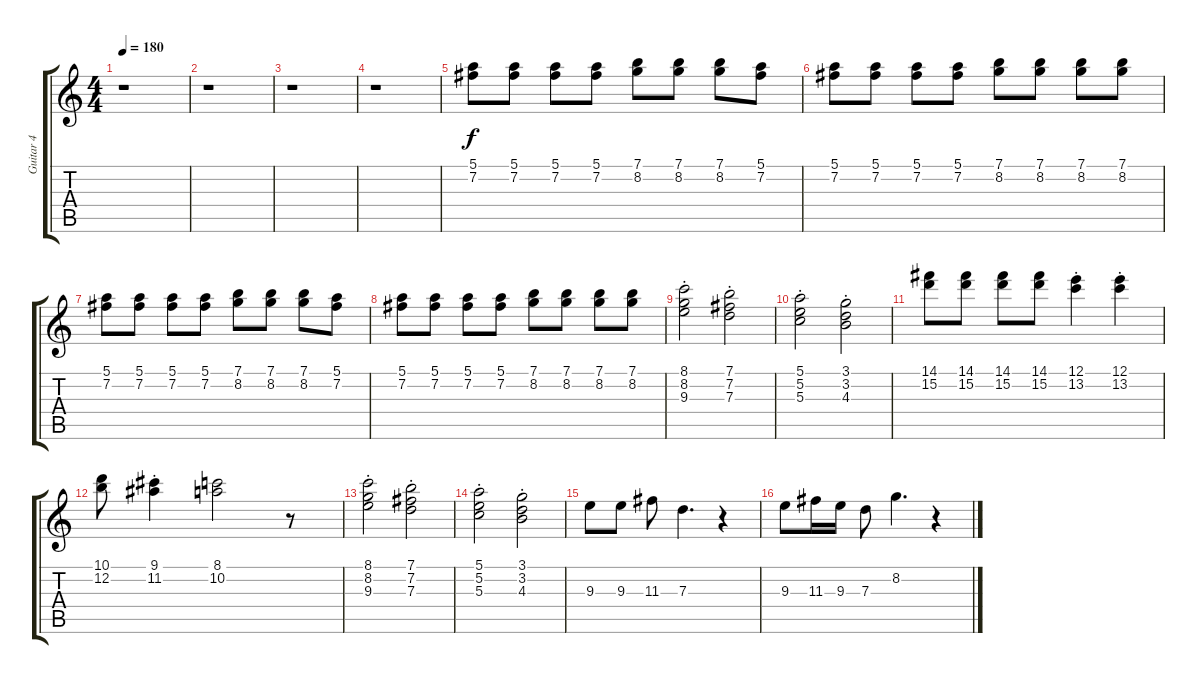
\track ("Guitar 4" "Guitar 4") {instrument acousticguitarnylon}
\staff {score tabs}
\tuning (E4 B3 G3 D3 A2 E2) {hide}
\ts (4 4)
\tempo 180
\clef g2
\ks c
r.1{dy f} |
r.1 |
r.1 |
r.1 |
(5.1 7.2).8 (5.1 7.2).8 (5.1 7.2).8 (5.1 7.2).8 (7.1 8.2).8 (7.1 8.2).8 (7.1 8.2).8 (5.1 7.2).8 |
(5.1 7.2).8 (5.1 7.2).8 (5.1 7.2).8 (5.1 7.2).8 (7.1 8.2).8 (7.1 8.2).8 (7.1 8.2).8 (7.1 8.2).8 |
(5.1 7.2).8 (5.1 7.2).8 (5.1 7.2).8 (5.1 7.2).8 (7.1 8.2).8 (7.1 8.2).8 (7.1 8.2).8 (5.1 7.2).8 |
(5.1 7.2).8 (5.1 7.2).8 (5.1 7.2).8 (5.1 7.2).8 (7.1 8.2).8 (7.1 8.2).8 (7.1 8.2).8 (7.1 8.2).8 |
(8.1{st} 8.2{st} 9.3{st}).2 (7.1{st} 7.2{st} 7.3{st}).2 |
(5.1{st} 5.2{st} 5.3{st}).2 (3.1{st} 3.2{st} 4.3{st}).2 |
(14.1 15.2).8 (14.1 15.2).8 (14.1 15.2).8 (14.1 15.2).8 (12.1{st} 13.2{st}).4 (12.1{st} 13.2{st}).4 |
(10.1 12.2).8 (9.1{st} 11.2{st}).4 (8.1 10.2).2 r.8 |
(8.1{st} 8.2{st} 9.3{st}).2 (7.1{st} 7.2{st} 7.3{st}).2 |
(5.1{st} 5.2{st} 5.3{st}).2 (3.1{st} 3.2{st} 4.3{st}).2 |
9.3.8 9.3.8 11.3.8 7.3.4{d} r.4 |
9.3.8 11.3.16 9.3.16 7.3.8 8.2.4{d} r.4
